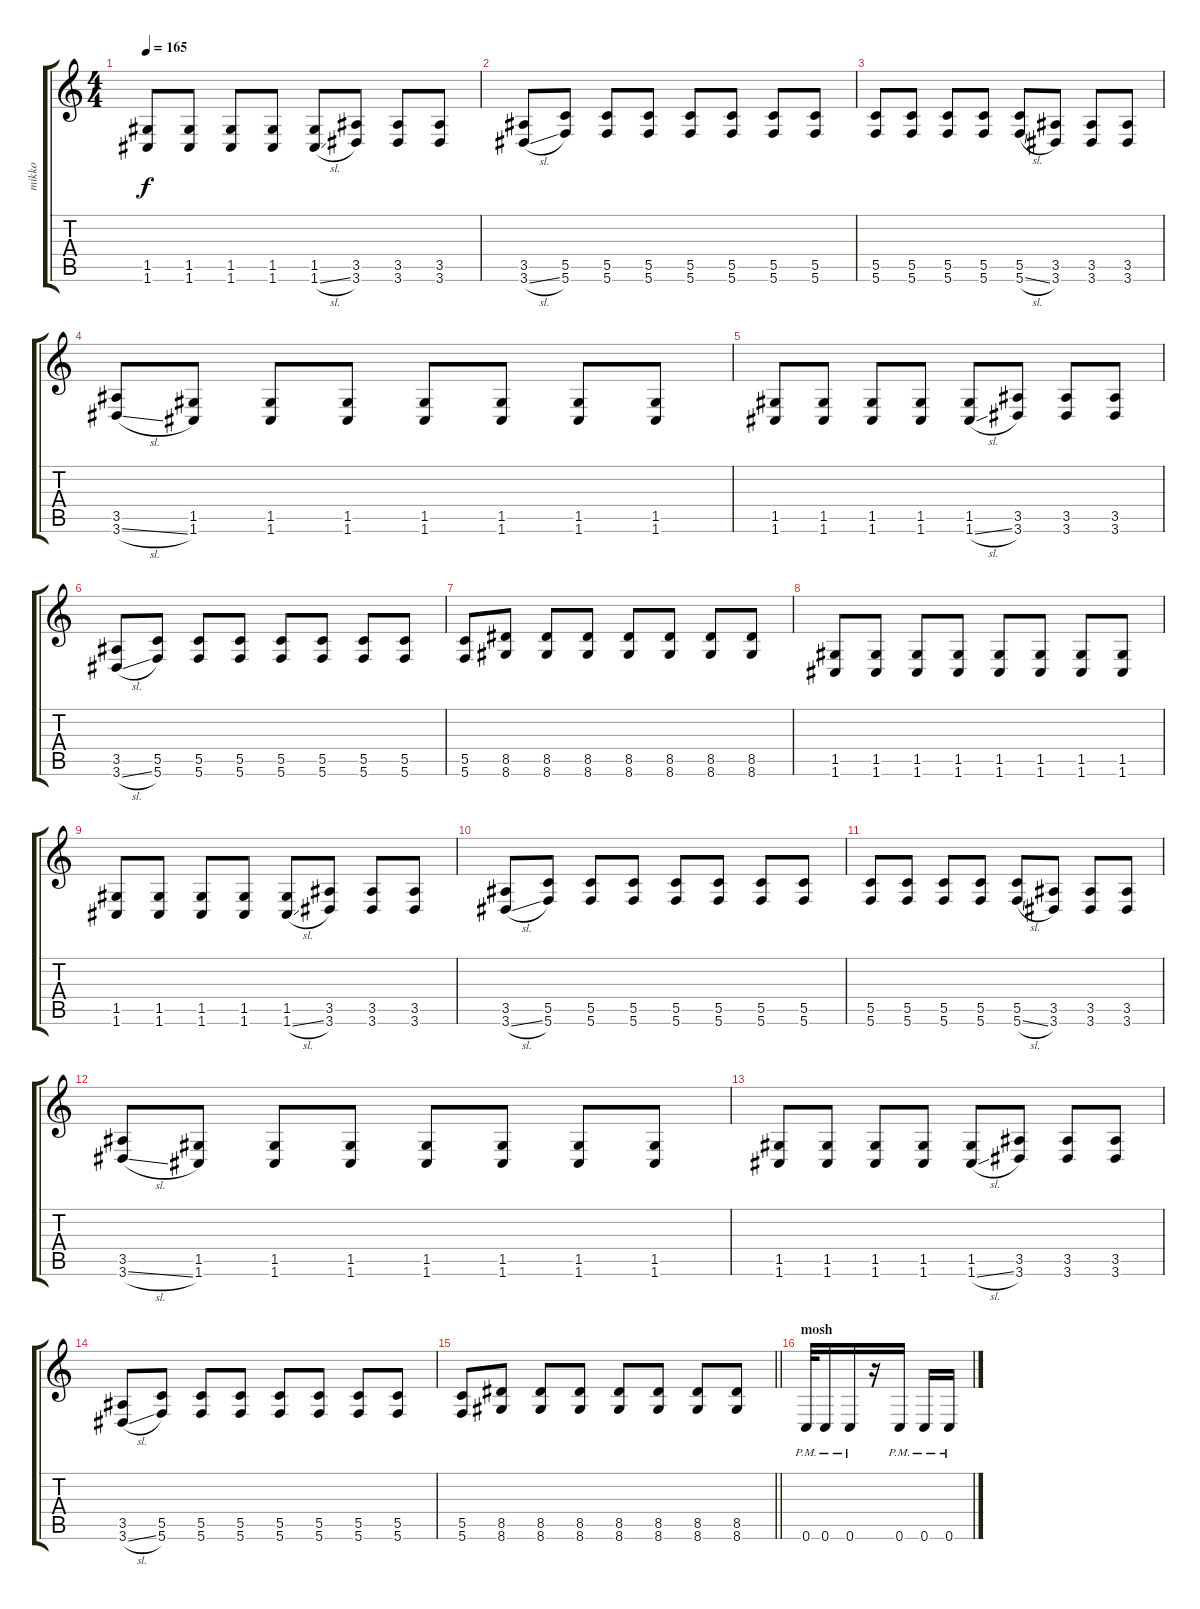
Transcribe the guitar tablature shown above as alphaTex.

\track ("mikko" "mikko") {instrument distortionguitar}
\staff {score tabs}
\tuning (D4 A3 F3 C3 G2 C2) {hide}
\ts (4 4)
\tempo 165
\clef g2
\ks c
(1.5 1.6).8{dy f} (1.5 1.6).8 (1.5 1.6).8 (1.5 1.6).8 (1.5 1.6{sl}).8 (3.5 3.6).8 (3.5 3.6).8 (3.5 3.6).8 |
(3.5 3.6{sl}).8 (5.5 5.6).8 (5.5 5.6).8 (5.5 5.6).8 (5.5 5.6).8 (5.5 5.6).8 (5.5 5.6).8 (5.5 5.6).8 |
(5.5 5.6).8 (5.5 5.6).8 (5.5 5.6).8 (5.5 5.6).8 (5.5 5.6{sl}).8 (3.5 3.6).8 (3.5 3.6).8 (3.5 3.6).8 |
(3.5 3.6{sl}).8 (1.5 1.6).8 (1.5 1.6).8 (1.5 1.6).8 (1.5 1.6).8 (1.5 1.6).8 (1.5 1.6).8 (1.5 1.6).8 |
(1.5 1.6).8 (1.5 1.6).8 (1.5 1.6).8 (1.5 1.6).8 (1.5 1.6{sl}).8 (3.5 3.6).8 (3.5 3.6).8 (3.5 3.6).8 |
(3.5 3.6{sl}).8 (5.5 5.6).8 (5.5 5.6).8 (5.5 5.6).8 (5.5 5.6).8 (5.5 5.6).8 (5.5 5.6).8 (5.5 5.6).8 |
(5.5 5.6).8 (8.5 8.6).8 (8.5 8.6).8 (8.5 8.6).8 (8.5 8.6).8 (8.5 8.6).8 (8.5 8.6).8 (8.5 8.6).8 |
(1.5 1.6).8 (1.5 1.6).8 (1.5 1.6).8 (1.5 1.6).8 (1.5 1.6).8 (1.5 1.6).8 (1.5 1.6).8 (1.5 1.6).8 |
(1.5 1.6).8 (1.5 1.6).8 (1.5 1.6).8 (1.5 1.6).8 (1.5 1.6{sl}).8 (3.5 3.6).8 (3.5 3.6).8 (3.5 3.6).8 |
(3.5 3.6{sl}).8 (5.5 5.6).8 (5.5 5.6).8 (5.5 5.6).8 (5.5 5.6).8 (5.5 5.6).8 (5.5 5.6).8 (5.5 5.6).8 |
(5.5 5.6).8 (5.5 5.6).8 (5.5 5.6).8 (5.5 5.6).8 (5.5 5.6{sl}).8 (3.5 3.6).8 (3.5 3.6).8 (3.5 3.6).8 |
(3.5 3.6{sl}).8 (1.5 1.6).8 (1.5 1.6).8 (1.5 1.6).8 (1.5 1.6).8 (1.5 1.6).8 (1.5 1.6).8 (1.5 1.6).8 |
(1.5 1.6).8 (1.5 1.6).8 (1.5 1.6).8 (1.5 1.6).8 (1.5 1.6{sl}).8 (3.5 3.6).8 (3.5 3.6).8 (3.5 3.6).8 |
(3.5 3.6{sl}).8 (5.5 5.6).8 (5.5 5.6).8 (5.5 5.6).8 (5.5 5.6).8 (5.5 5.6).8 (5.5 5.6).8 (5.5 5.6).8 |
\barLineRight lightlight
(5.5 5.6).8 (8.5 8.6).8 (8.5 8.6).8 (8.5 8.6).8 (8.5 8.6).8 (8.5 8.6).8 (8.5 8.6).8 (8.5 8.6).8 |
\section ("" "mosh")
0.6{pm}.32 0.6{pm}.16 0.6{pm}.16 r.16 0.6{pm}.16 0.6{pm}.16 0.6{pm}.16
